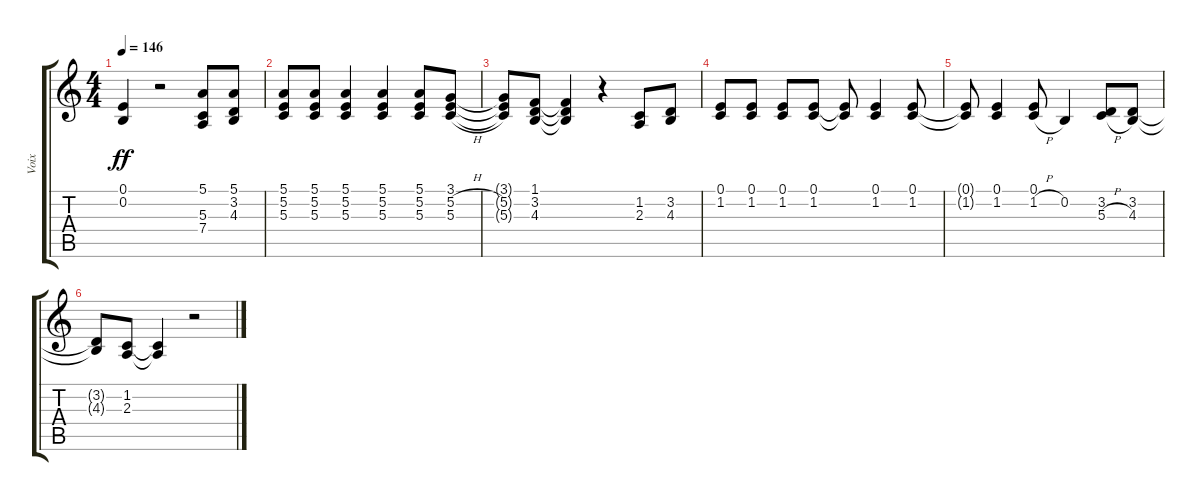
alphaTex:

\track ("Voix" "Voix") {instrument accordion}
\staff {score tabs}
\tuning (E4 B3 G3 D3 A2 E2) {hide}
\ts (4 4)
\tempo 146
\clef g2
\ks c
(0.1{t} 0.2{t}).4{dy ff} r.2 (5.1 5.3 7.4).8 (5.1 3.2 4.3).8 |
(5.1 5.2 5.3).8 (5.1 5.2 5.3).8 (5.1 5.2 5.3).4 (5.1 5.2 5.3).4 (5.1 5.2 5.3).8 (3.1 5.2{h} 5.3{h}).8 |
(3.1{t} 5.2{t} 5.3{t}).8 (1.1 3.2 4.3).8 (1.1{t} 3.2{t} 4.3{t}).4 r.4 (1.2 2.3).8 (3.2 4.3).8 |
(0.1 1.2).8 (0.1 1.2).8 (0.1 1.2).8 (0.1 1.2).8 (0.1{t} 1.2{t}).8 (0.1 1.2).4 (0.1 1.2).8 |
(0.1{t} 1.2{t}).8 (0.1 1.2).4 (0.1 1.2{h}).8 0.2.4 (3.2 5.3{h}).8 (3.2 4.3).8 |
(3.2{t} 4.3{t}).8 (1.2 2.3).8 (1.2{t} 2.3{t}).4 r.2
